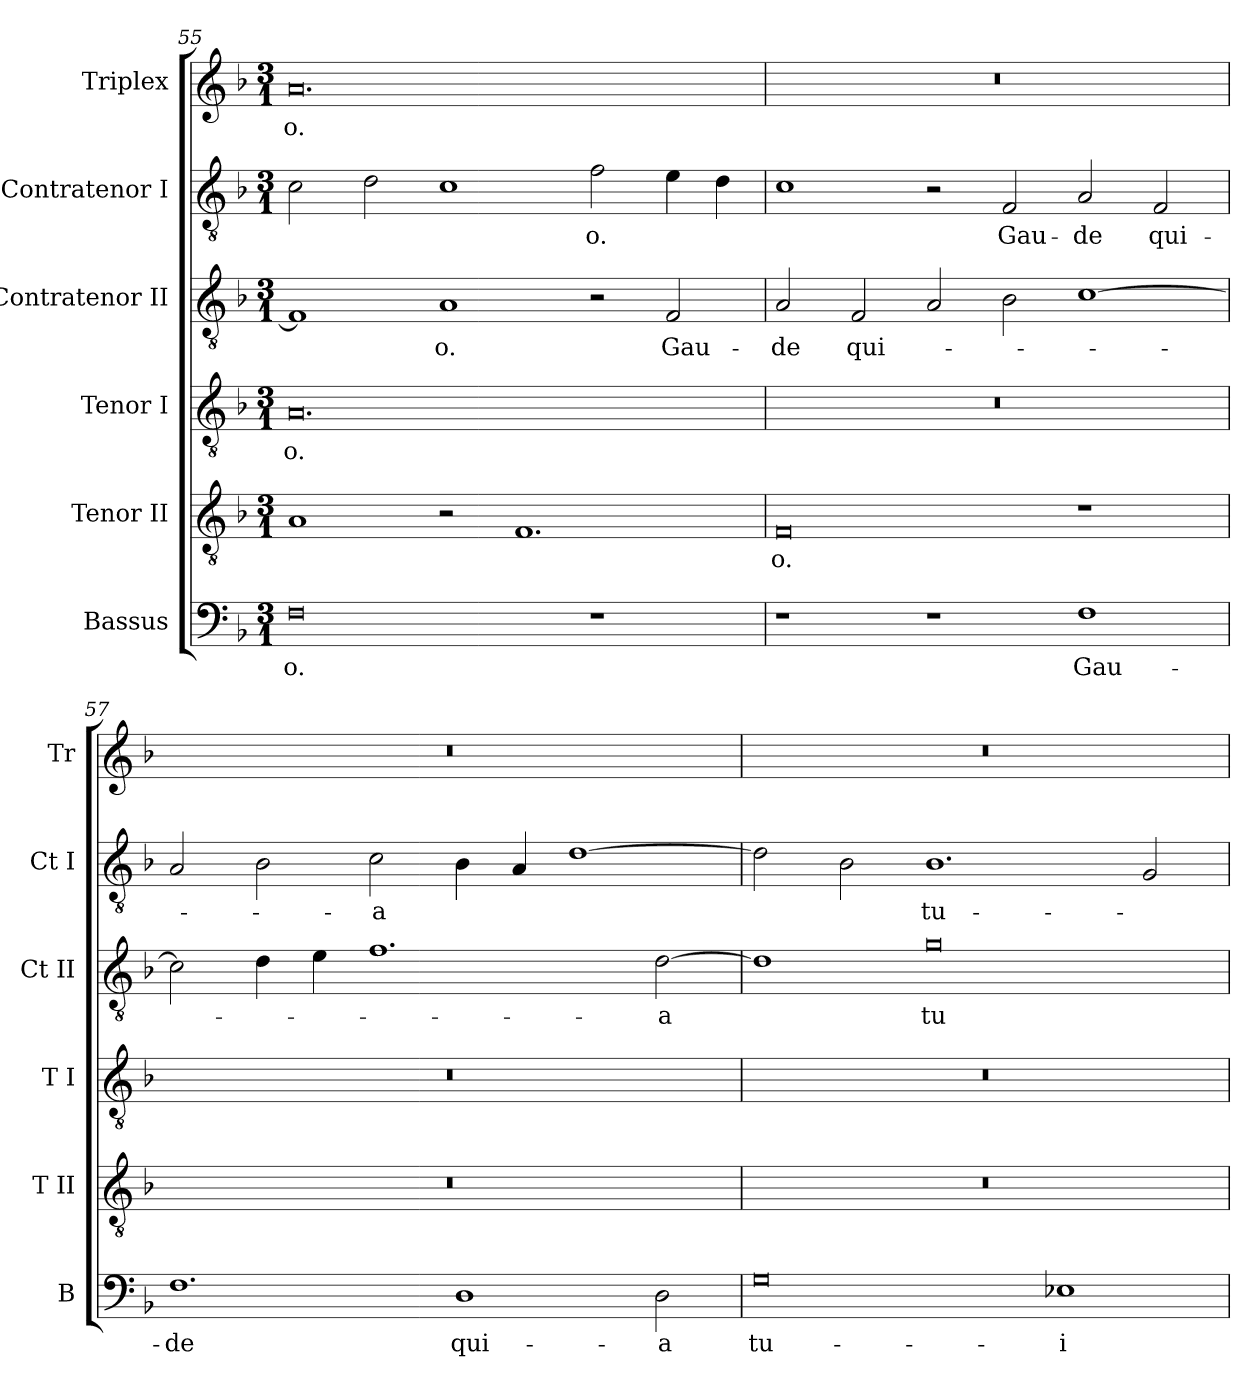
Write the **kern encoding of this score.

**kern	**text	**kern	**text	**kern	**text	**kern	**text	**kern	**text	**kern	**text
*part6	*part6	*part5	*part5	*part4	*part4	*part3	*part3	*part2	*part2	*part1	*part1
*staff6	*staff6	*staff5	*staff5	*staff4	*staff4	*staff3	*staff3	*staff2	*staff2	*staff1	*staff1
*I"Bassus	*	*I"Tenor II	*	*I"Tenor I	*	*I"Contratenor II	*	*I"Contratenor I	*	*I"Triplex	*
*I'B	*	*I'T II	*	*I'T I	*	*I'Ct II	*	*I'Ct I	*	*I'Tr	*
!!LO:PB:g=z
*clefF4	*	*clefGv2	*	*clefGv2	*	*clefGv2	*	*clefGv2	*	*clefG2	*
*	*	*ITrd7c12	*	*ITrd7c12	*	*ITrd7c12	*	*ITrd7c12	*	*	*
*k[b-]	*	*k[b-]	*	*k[b-]	*	*k[b-]	*	*k[b-]	*	*k[b-]	*
*F:	*	*F:	*	*F:	*	*F:	*	*F:	*	*F:	*
*M3/1	*	*M3/1	*	*M3/1	*	*M3/1	*	*M3/1	*	*M3/1	*
=55	=55	=55	=55	=55	=55	=55	=55	=55	=55	=55	=55
!	!LO:LY:b:color=#000000	!	!	!	!	!	!	!	!	!	!
!	!	!	!	!	!LO:LY:b:color=#000000	!	!	!	!	!	!
!	!	!	!	!	!	!	!	!	!	!	!LO:LY:b:color=#000000
0Fi	-o.	1AAi	.	0.AAi	-o.	1FFi]	.	2Ci\	.	0.ai	-o.
.	.	.	.	.	.	.	.	2Di\	.	.	.
!	!	!	!	!	!	!	!LO:LY:b:color=#000000	!	!	!	!
.	.	2r	.	.	.	1AAi	-o.	1Ci	.	.	.
.	.	1.FFi	.	.	.	.	.	.	.	.	.
!	!	!	!	!	!	!	!	!	!LO:LY:b:color=#000000	!	!
1r	.	.	.	.	.	2r	.	2Fi\	-o.	.	.
!	!	!	!	!	!	!	!LO:LY:b:color=#000000	!	!	!	!
.	.	.	.	.	.	2FFi/	Gau-	4Ei\	.	.	.
.	.	.	.	.	.	.	.	4Di\	.	.	.
=56`	=56`	=56`	=56`	=56`	=56`	=56`	=56`	=56`	=56`	=56`	=56`
!	!	!	!LO:LY:b:color=#000000	!LO:N:vis=1	!	!	!	!	!	!	!
!	!	!	!	!	!	!	!LO:LY:b:color=#000000	!	!	!LO:N:vis=1	!
1r	.	0FFi	-o.	0.r	.	2AAi/	-de	1Ci	.	0.r	.
!	!	!	!	!	!	!	!LO:LY:b:color=#000000	!	!	!	!
.	.	.	.	.	.	2FFi/	qui-	.	.	.	.
1r	.	.	.	.	.	2AAi/	.	2r	.	.	.
!	!	!	!	!	!	!	!	!	!LO:LY:b:color=#000000	!	!
.	.	.	.	.	.	2BB-i\	.	2FFi/	Gau-	.	.
!	!LO:LY:b:color=#000000	!	!	!	!	!	!	!	!	!	!
!	!	!	!	!	!	!	!	!	!LO:LY:b:color=#000000	!	!
1Fi	Gau-	1r	.	.	.	[>1Ci	.	2AAi/	-de	.	.
!	!	!	!	!	!	!	!	!	!LO:LY:b:color=#000000	!	!
.	.	.	.	.	.	.	.	2FFi/	qui-	.	.
=57`	=57`	=57`	=57`	=57`	=57`	=57`	=57`	=57`	=57`	=57`	=57`
!	!LO:LY:b:color=#000000	!LO:N:vis=1	!	!LO:N:vis=1	!	!	!	!	!	!LO:N:vis=1	!
1.Fi	-de	0.r	.	0.r	.	2Ci\]	.	2AAi/	.	0.r	.
.	.	.	.	.	.	4Di\	.	2BB-i\	.	.	.
.	.	.	.	.	.	4Ei\	.	.	.	.	.
!	!	!	!	!	!	!	!	!	!LO:LY:b:color=#000000	!	!
.	.	.	.	.	.	1.Fi	.	2Ci\	-a	.	.
!	!LO:LY:b:color=#000000	!	!	!	!	!	!	!	!	!	!
1Di	qui-	.	.	.	.	.	.	4BB-i\	.	.	.
.	.	.	.	.	.	.	.	4AAi/	.	.	.
.	.	.	.	.	.	.	.	[>1Di	.	.	.
!	!LO:LY:b:color=#000000	!	!	!	!	!	!	!	!	!	!
!	!	!	!	!	!	!	!LO:LY:b:color=#000000	!	!	!	!
2Di\	-a	.	.	.	.	[>2Di\	-a	.	.	.	.
!!LO:LB:g=z
=58`	=58`	=58`	=58`	=58`	=58`	=58`	=58`	=58`	=58`	=58`	=58`
!	!LO:LY:b:color=#000000	!LO:N:vis=1	!	!LO:N:vis=1	!	!	!	!	!	!LO:N:vis=1	!
0Gi	tu-	0.r	.	0.r	.	1Di]	.	2Di\]	.	0.r	.
.	.	.	.	.	.	.	.	2BB-i\	.	.	.
!	!	!	!	!	!	!	!LO:LY:b:color=#000000	!	!	!	!
!	!	!	!	!	!	!	!	!	!LO:LY:b:color=#000000	!	!
.	.	.	.	.	.	0Gi	tu-	1.BB-i	tu-	.	.
!	!LO:LY:b:color=#000000	!	!	!	!	!	!	!	!	!	!
1E-Xi	-i	.	.	.	.	.	.	.	.	.	.
.	.	.	.	.	.	.	.	2GGi/	.	.	.
=`	=`	=`	=`	=`	=`	=`	=`	=`	=`	=`	=`
*-	*-	*-	*-	*-	*-	*-	*-	*-	*-	*-	*-
